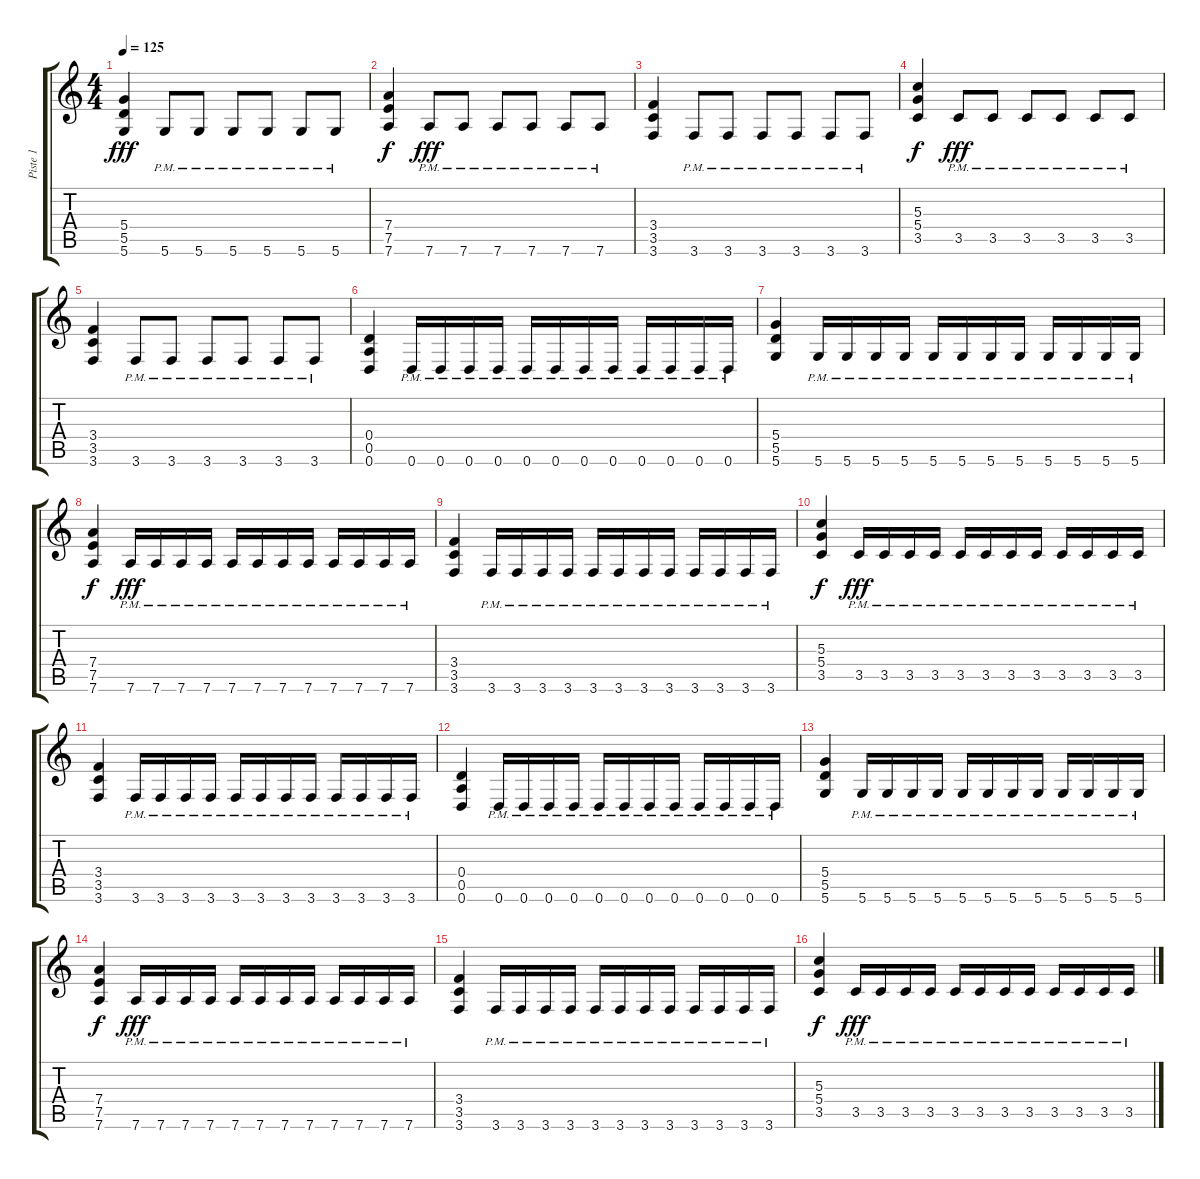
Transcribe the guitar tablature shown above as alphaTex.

\track ("Piste 1" "Piste 1") {instrument distortionguitar}
\staff {score tabs}
\tuning (E4 B3 G3 D3 A2 D2) {hide}
\ts (4 4)
\tempo 125
\clef g2
\ks c
(5.4 5.5 5.6).4{dy fff} 5.6{pm}.8 5.6{pm}.8 5.6{pm}.8 5.6{pm}.8 5.6{pm}.8 5.6{pm}.8 |
(7.4 7.5 7.6).4{dy f} 7.6{pm}.8{dy fff} 7.6{pm}.8 7.6{pm}.8 7.6{pm}.8 7.6{pm}.8 7.6{pm}.8 |
(3.4 3.5 3.6).4 3.6{pm}.8 3.6{pm}.8 3.6{pm}.8 3.6{pm}.8 3.6{pm}.8 3.6{pm}.8 |
(5.3 5.4 3.5).4{dy f} 3.5{pm}.8{dy fff} 3.5{pm}.8 3.5{pm}.8 3.5{pm}.8 3.5{pm}.8 3.5{pm}.8 |
(3.4 3.5 3.6).4 3.6{pm}.8 3.6{pm}.8 3.6{pm}.8 3.6{pm}.8 3.6{pm}.8 3.6{pm}.8 |
(0.4 0.5 0.6).4 0.6{pm}.16 0.6{pm}.16 0.6{pm}.16 0.6{pm}.16 0.6{pm}.16 0.6{pm}.16 0.6{pm}.16 0.6{pm}.16 0.6{pm}.16 0.6{pm}.16 0.6{pm}.16 0.6{pm}.16 |
(5.4 5.5 5.6).4 5.6{pm}.16 5.6{pm}.16 5.6{pm}.16 5.6{pm}.16 5.6{pm}.16 5.6{pm}.16 5.6{pm}.16 5.6{pm}.16 5.6{pm}.16 5.6{pm}.16 5.6{pm}.16 5.6{pm}.16 |
(7.4 7.5 7.6).4{dy f} 7.6{pm}.16{dy fff} 7.6{pm}.16 7.6{pm}.16 7.6{pm}.16 7.6{pm}.16 7.6{pm}.16 7.6{pm}.16 7.6{pm}.16 7.6{pm}.16 7.6{pm}.16 7.6{pm}.16 7.6{pm}.16 |
(3.4 3.5 3.6).4 3.6{pm}.16 3.6{pm}.16 3.6{pm}.16 3.6{pm}.16 3.6{pm}.16 3.6{pm}.16 3.6{pm}.16 3.6{pm}.16 3.6{pm}.16 3.6{pm}.16 3.6{pm}.16 3.6{pm}.16 |
(5.3 5.4 3.5).4{dy f} 3.5{pm}.16{dy fff} 3.5{pm}.16 3.5{pm}.16 3.5{pm}.16 3.5{pm}.16 3.5{pm}.16 3.5{pm}.16 3.5{pm}.16 3.5{pm}.16 3.5{pm}.16 3.5{pm}.16 3.5{pm}.16 |
(3.4 3.5 3.6).4 3.6{pm}.16 3.6{pm}.16 3.6{pm}.16 3.6{pm}.16 3.6{pm}.16 3.6{pm}.16 3.6{pm}.16 3.6{pm}.16 3.6{pm}.16 3.6{pm}.16 3.6{pm}.16 3.6{pm}.16 |
(0.4 0.5 0.6).4 0.6{pm}.16 0.6{pm}.16 0.6{pm}.16 0.6{pm}.16 0.6{pm}.16 0.6{pm}.16 0.6{pm}.16 0.6{pm}.16 0.6{pm}.16 0.6{pm}.16 0.6{pm}.16 0.6{pm}.16 |
(5.4 5.5 5.6).4 5.6{pm}.16 5.6{pm}.16 5.6{pm}.16 5.6{pm}.16 5.6{pm}.16 5.6{pm}.16 5.6{pm}.16 5.6{pm}.16 5.6{pm}.16 5.6{pm}.16 5.6{pm}.16 5.6{pm}.16 |
(7.4 7.5 7.6).4{dy f} 7.6{pm}.16{dy fff} 7.6{pm}.16 7.6{pm}.16 7.6{pm}.16 7.6{pm}.16 7.6{pm}.16 7.6{pm}.16 7.6{pm}.16 7.6{pm}.16 7.6{pm}.16 7.6{pm}.16 7.6{pm}.16 |
(3.4 3.5 3.6).4 3.6{pm}.16 3.6{pm}.16 3.6{pm}.16 3.6{pm}.16 3.6{pm}.16 3.6{pm}.16 3.6{pm}.16 3.6{pm}.16 3.6{pm}.16 3.6{pm}.16 3.6{pm}.16 3.6{pm}.16 |
(5.3 5.4 3.5).4{dy f} 3.5{pm}.16{dy fff} 3.5{pm}.16 3.5{pm}.16 3.5{pm}.16 3.5{pm}.16 3.5{pm}.16 3.5{pm}.16 3.5{pm}.16 3.5{pm}.16 3.5{pm}.16 3.5{pm}.16 3.5{pm}.16
